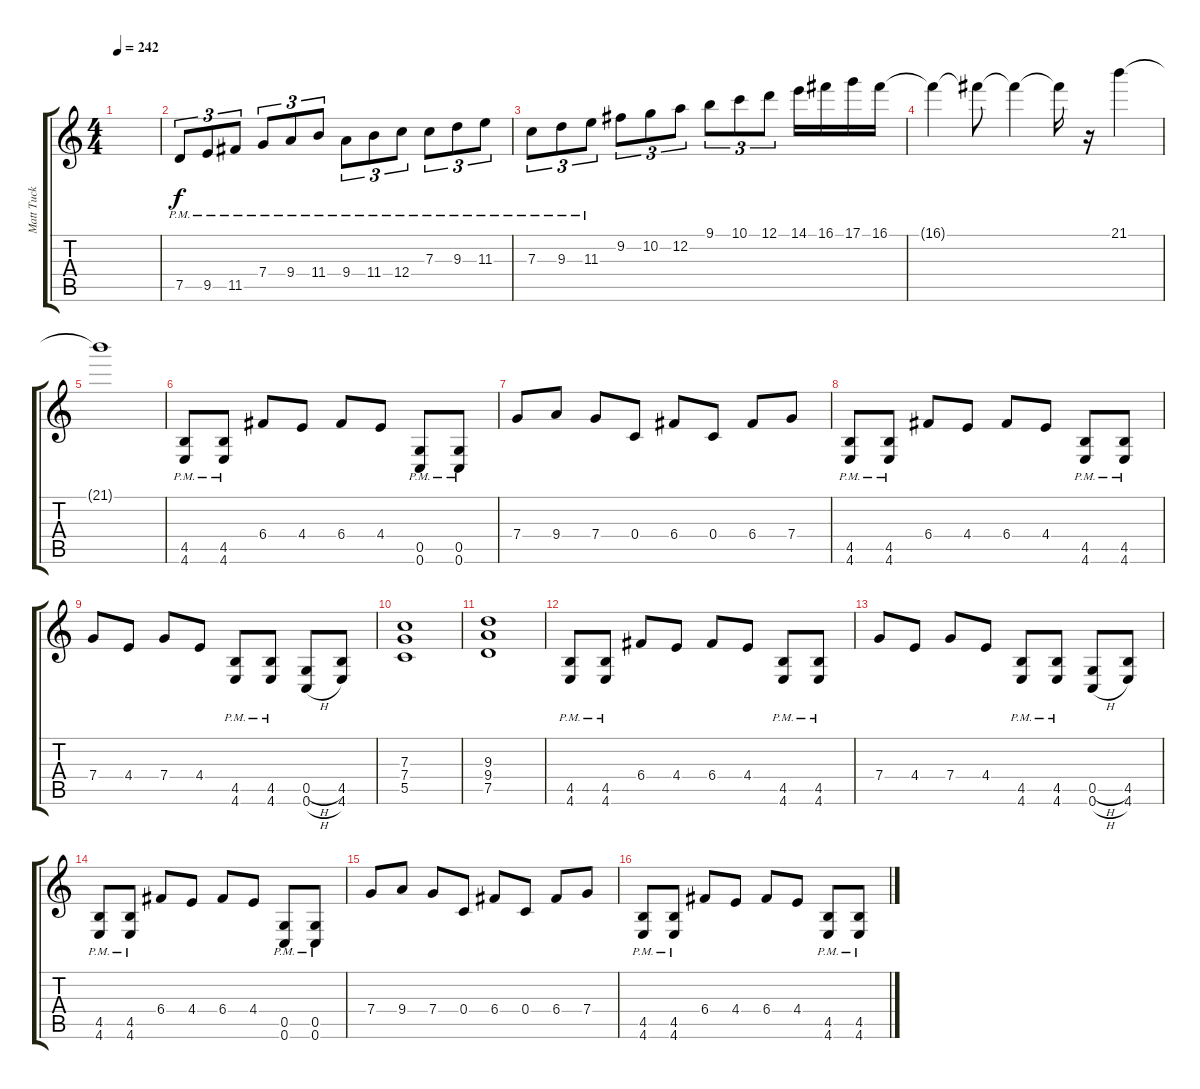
\track ("Matt Tuck" "Matt Tuck") {instrument distortionguitar}
\staff {score tabs}
\tuning (D4 A3 F3 C3 G2 C2) {hide}
\ts (4 4)
\tempo 242
\clef g2
\ks c
|
7.5{pm}.8{tu (3 2)} 9.5{pm}.8{tu (3 2)} 11.5{pm}.8{tu (3 2)} 7.4{pm}.8{tu (3 2)} 9.4{pm}.8{tu (3 2)} 11.4{pm}.8{tu (3 2)} 9.4{pm}.8{tu (3 2)} 11.4{pm}.8{tu (3 2)} 12.4{pm}.8{tu (3 2)} 7.3{pm}.8{tu (3 2)} 9.3{pm}.8{tu (3 2)} 11.3{pm}.8{tu (3 2)} |
7.3{pm}.8{tu (3 2)} 9.3{pm}.8{tu (3 2)} 11.3{pm}.8{tu (3 2)} 9.2.8{tu (3 2)} 10.2.8{tu (3 2)} 12.2.8{tu (3 2)} 9.1.8{tu (3 2)} 10.1.8{tu (3 2)} 12.1.8{tu (3 2)} 14.1.16 16.1.16 17.1.16 16.1.16 |
16.1{t}.4 16.1{t}.8 16.1{t}.4 16.1{t}.16 r.16 21.1.4 |
21.1{t}.1 |
(4.5{pm} 4.6{pm}).8 (4.5{pm} 4.6{pm}).8 6.4.8 4.4.8 6.4.8 4.4.8 (0.5{pm} 0.6{pm}).8 (0.5{pm} 0.6{pm}).8 |
7.4.8 9.4.8 7.4.8 0.4.8 6.4.8 0.4.8 6.4.8 7.4.8 |
(4.5{pm} 4.6{pm}).8 (4.5{pm} 4.6{pm}).8 6.4.8 4.4.8 6.4.8 4.4.8 (4.5{pm} 4.6{pm}).8 (4.5{pm} 4.6{pm}).8 |
7.4.8 4.4.8 7.4.8 4.4.8 (4.5{pm} 4.6{pm}).8 (4.5{pm} 4.6{pm}).8 (0.5{h} 0.6{h}).8 (4.5 4.6).8 |
(7.3 7.4 5.5).1 |
(9.3 9.4 7.5).1 |
(4.5{pm} 4.6{pm}).8 (4.5{pm} 4.6{pm}).8 6.4.8 4.4.8 6.4.8 4.4.8 (4.5{pm} 4.6{pm}).8 (4.5{pm} 4.6{pm}).8 |
7.4.8 4.4.8 7.4.8 4.4.8 (4.5{pm} 4.6{pm}).8 (4.5{pm} 4.6{pm}).8 (0.5{h} 0.6{h}).8 (4.5 4.6).8 |
(4.5{pm} 4.6{pm}).8 (4.5{pm} 4.6{pm}).8 6.4.8 4.4.8 6.4.8 4.4.8 (0.5{pm} 0.6{pm}).8 (0.5{pm} 0.6{pm}).8 |
7.4.8 9.4.8 7.4.8 0.4.8 6.4.8 0.4.8 6.4.8 7.4.8 |
(4.5{pm} 4.6{pm}).8 (4.5{pm} 4.6{pm}).8 6.4.8 4.4.8 6.4.8 4.4.8 (4.5{pm} 4.6{pm}).8 (4.5{pm} 4.6{pm}).8
